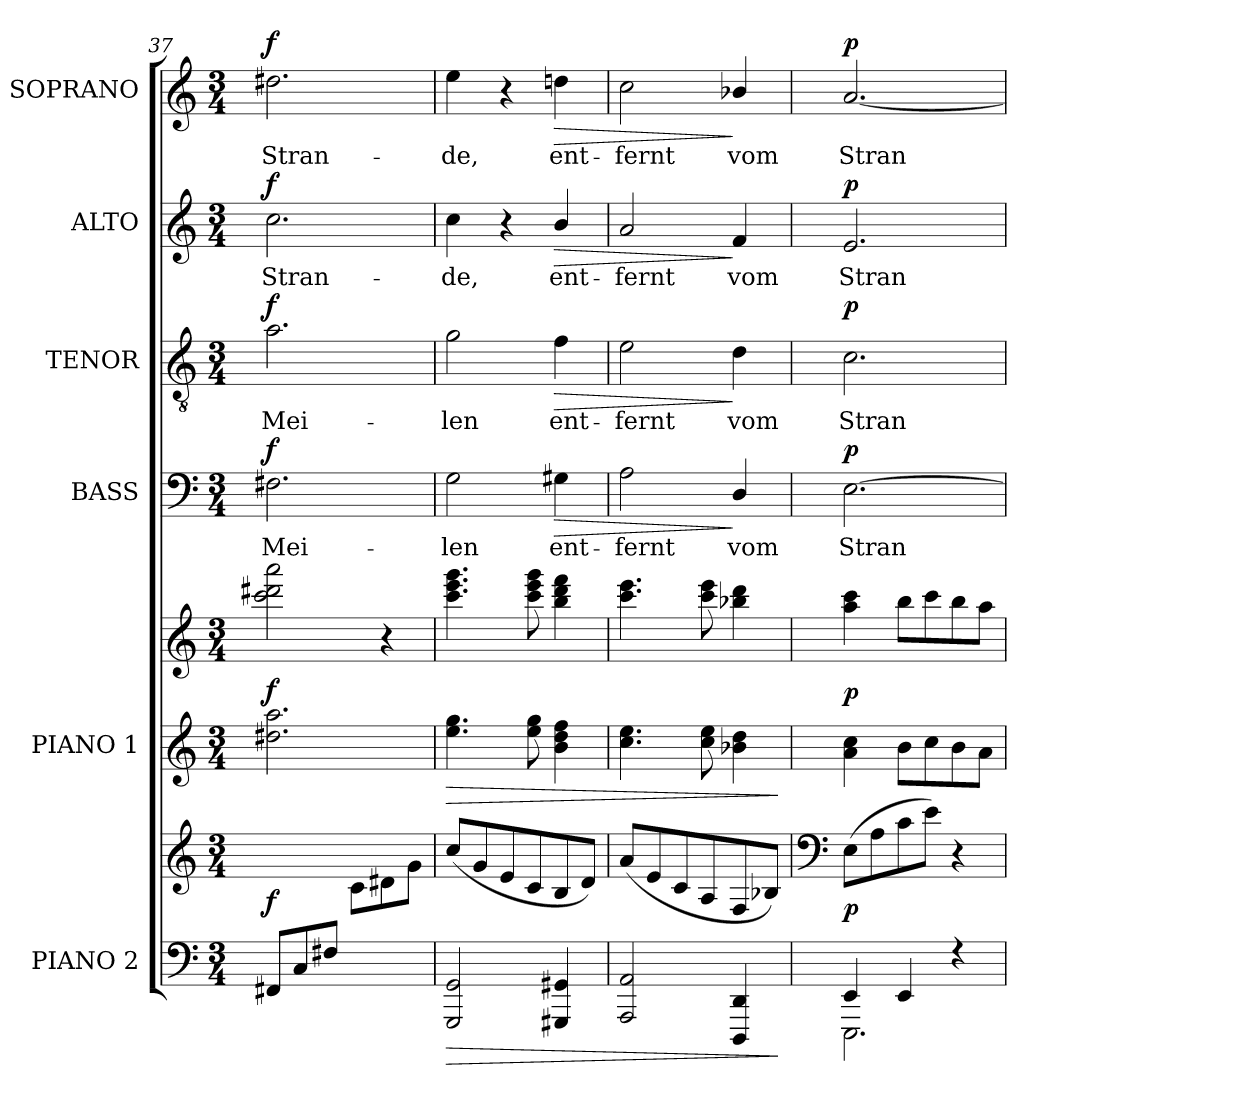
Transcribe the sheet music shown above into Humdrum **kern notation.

**kern	**kern	**dynam	**kern	**kern	**dynam	**kern	**text	**dynam	**kern	**text	**dynam	**kern	**text	**dynam	**kern	**text	**dynam
*part6	*part6	*part6	*part5	*part5	*part5	*part4	*part4	*part4	*part3	*part3	*part3	*part2	*part2	*part2	*part1	*part1	*part1
*staff8	*staff7	*staff7/8	*staff6	*staff5	*staff5/6	*staff4	*staff4	*staff4	*staff3	*staff3	*staff3	*staff2	*staff2	*staff2	*staff1	*staff1	*staff1
*I"PIANO 2	*	*	*I"PIANO 1	*	*	*I"BASS	*	*	*I"TENOR	*	*	*I"ALTO	*	*	*I"SOPRANO	*	*
*I'P 2	*	*	*I'P 1	*	*	*I'B.	*	*	*I'T.	*	*	*I'A.	*	*	*I'S.	*	*
*clefF4	*clefG2	*	*clefG2	*clefG2	*	*clefF4	*	*	*clefGv2	*	*	*clefG2	*	*	*clefG2	*	*
*	*	*	*	*	*	*	*	*	*ITrd7c12	*	*	*	*	*	*	*	*
*k[]	*k[]	*	*k[]	*k[]	*	*k[]	*	*	*k[]	*	*	*k[]	*	*	*k[]	*	*
*C:	*C:	*	*C:	*C:	*	*C:	*	*	*C:	*	*	*C:	*	*	*C:	*	*
*M3/4	*M3/4	*	*M3/4	*M3/4	*	*M3/4	*	*	*M3/4	*	*	*M3/4	*	*	*M3/4	*	*
=37	=37	=37	=37	=37	=37	=37	=37	=37	=37	=37	=37	=37	=37	=37	=37	=37	=37
!	!	!	!	!	!	!	!LO:LY:b:color=#000000	!	!	!	!	!	!	!	!	!	!
!	!	!	!	!	!	!	!	!	!	!LO:LY:b:color=#000000	!	!	!	!	!	!	!
!	!	!	!	!	!	!	!	!	!	!	!	!	!LO:LY:b:color=#000000	!	!	!	!
!	!	!	!	!	!	!	!	!	!	!	!	!	!	!	!	!LO:LY:b:color=#000000	!
8FF#Xi/L	8ryy	f	2.dd#Xi\ 2.aai	2ccci\ 2ddd#Xi 2aaai	f	2.F#Xi\	Mei-	f	2.Ai\	Mei-	f	2.cci\	Stran-	f	2.dd#Xi\	Stran-	f
8Ci/	8ryy	.	.	.	.	.	.	.	.	.	.	.	.	.	.	.	.
8F#Xi/J	8ryy	.	.	.	.	.	.	.	.	.	.	.	.	.	.	.	.
8ryy	8ci\L	.	.	.	.	.	.	.	.	.	.	.	.	.	.	.	.
8ryy	8d#Xi\	.	.	4r	.	.	.	.	.	.	.	.	.	.	.	.	.
8ryy	8gi\J	.	.	.	.	.	.	.	.	.	.	.	.	.	.	.	.
=38	=38	=38	=38	=38	=38	=38	=38	=38	=38	=38	=38	=38	=38	=38	=38	=38	=38
!	!	!LO:HP:b=2	!	!	!LO:HP:b=2	!	!	!	!	!	!	!	!	!	!	!	!
!	!	!	!	!	!	!	!LO:LY:b:color=#000000	!	!	!	!	!	!	!	!	!	!
!	!	!	!	!	!	!	!	!	!	!LO:LY:b:color=#000000	!	!	!	!	!	!	!
!	!	!	!	!	!	!	!	!	!	!	!	!	!LO:LY:b:color=#000000	!	!	!	!
!	!	!	!	!	!	!	!	!	!	!	!	!	!	!	!	!LO:LY:b:color=#000000	!
2GGGi/ 2GGi	(8cci/L	>	4.eei\ 4.ggi	4.ccci\ 4.eeei 4.gggi	>	2Gi\	-len	.	2Gi\	-len	.	4cci\	-de,	.	4eei\	-de,	.
.	8gi/	.	.	.	.	.	.	.	.	.	.	.	.	.	.	.	.
.	8ei/	.	.	.	.	.	.	.	.	.	.	4r	.	.	4r	.	.
.	8ci/	.	8eei\ 8ggi	8ccci\ 8eeei 8gggi	.	.	.	.	.	.	.	.	.	.	.	.	.
!	!	!	!	!	!	!	!LO:LY:b:color=#000000	!LO:HP:b	!	!	!	!	!	!	!	!	!
!	!	!	!	!	!	!	!	!	!	!LO:LY:b:color=#000000	!LO:HP:b	!	!	!	!	!	!
!	!	!	!	!	!	!	!	!	!	!	!	!	!LO:LY:b:color=#000000	!LO:HP:b	!	!	!
!	!	!	!	!	!	!	!	!	!	!	!	!	!	!	!	!LO:LY:b:color=#000000	!LO:HP:b
4GGG#Xi/ 4GG#Xi	8Bi/	.	4bi\ 4ddi 4ffi	4bbi\ 4dddi 4fffi	.	4G#Xi\	ent-	>	4Fi\	ent-	>	4bi/	ent-	>	4ddni\	ent-	>
.	8di/J)	.	.	.	.	.	.	.	.	.	.	.	.	.	.	.	.
=39	=39	=39	=39	=39	=39	=39	=39	=39	=39	=39	=39	=39	=39	=39	=39	=39	=39
!	!	!	!	!	!	!	!LO:LY:b:color=#000000	!	!	!	!	!	!	!	!	!	!
!	!	!	!	!	!	!	!	!	!	!LO:LY:b:color=#000000	!	!	!	!	!	!	!
!	!	!	!	!	!	!	!	!	!	!	!	!	!LO:LY:b:color=#000000	!	!	!	!
!	!	!	!	!	!	!	!	!	!	!	!	!	!	!	!	!LO:LY:b:color=#000000	!
2AAAi/ 2AAi	(8ai/L	.	4.cci\ 4.eei	4.ccci\ 4.eeei	.	2Ai\	-fernt	.	2Ei\	-fernt	.	2ai/	-fernt	.	2cci\	-fernt	.
.	8ei/	.	.	.	.	.	.	.	.	.	.	.	.	.	.	.	.
.	8ci/	.	.	.	.	.	.	.	.	.	.	.	.	.	.	.	.
.	8Ai/	.	8cci\ 8eei	8ccci\ 8eeei	.	.	.	.	.	.	.	.	.	.	.	.	.
!	!	!	!	!	!	!	!LO:LY:b:color=#000000	!	!	!	!	!	!	!	!	!	!
!	!	!	!	!	!	!	!	!	!	!LO:LY:b:color=#000000	!	!	!	!	!	!	!
!	!	!	!	!	!	!	!	!	!	!	!	!	!LO:LY:b:color=#000000	!	!	!	!
!	!	!	!	!	!	!	!	!	!	!	!	!	!	!	!	!LO:LY:b:color=#000000	!
4DDDi/ 4DDi	8Fi/	.	4b-Xi\ 4ddi	4bb-Xi\ 4dddi	.	4Di/	vom	]	4Di\	vom	]	4fi/	vom	]	4b-Xi/	vom	]
.	8B-Xi/J)	.	.	.	.	.	.	.	.	.	.	.	.	.	.	.	.
.	.	]	.	.	]	.	.	.	.	.	.	.	.	.	.	.	.
=40	=40	=40	=40	=40	=40	=40	=40	=40	=40	=40	=40	=40	=40	=40	=40	=40	=40
*	*clefF4	*	*	*	*	*	*	*	*	*	*	*	*	*	*	*	*
*^	*	*	*	*	*	*	*	*	*	*	*	*	*	*	*	*	*
!	!	!	!	!	!	!	!	!LO:LY:b:color=#000000	!	!	!	!	!	!	!	!	!	!
!	!	!	!	!	!	!	!	!	!	!	!LO:LY:b:color=#000000	!	!	!	!	!	!	!
!	!	!	!	!	!	!	!	!	!	!	!	!	!	!LO:LY:b:color=#000000	!	!	!	!
!	!	!	!	!	!	!	!	!	!	!	!	!	!	!	!	!	!LO:LY:b:color=#000000	!
4EEi/	2.EEEi\	(8Ei\L	p	4ai\ 4cci	4aai\ 4ccci	p	[2.Ei\	Stran -	p	2.Ci\	Stran -	p	2.ei/	Stran -	p	[2.ai/	Stran -	p
.	.	8Ai\	.	.	.	.	.	.	.	.	.	.	.	.	.	.	.	.
4EEi/	.	8ci\	.	8bi\L	8bbi\L	.	.	.	.	.	.	.	.	.	.	.	.	.
.	.	8ei\J)	.	8cci\	8ccci\	.	.	.	.	.	.	.	.	.	.	.	.	.
4r	.	4r	.	8bi\	8bbi\	.	.	.	.	.	.	.	.	.	.	.	.	.
.	.	.	.	8ai\J	8aai\J	.	.	.	.	.	.	.	.	.	.	.	.	.
*v	*v	*	*	*	*	*	*	*	*	*	*	*	*	*	*	*	*	*
=	=	=	=	=	=	=	=	=	=	=	=	=	=	=	=	=	=
*-	*-	*-	*-	*-	*-	*-	*-	*-	*-	*-	*-	*-	*-	*-	*-	*-	*-
